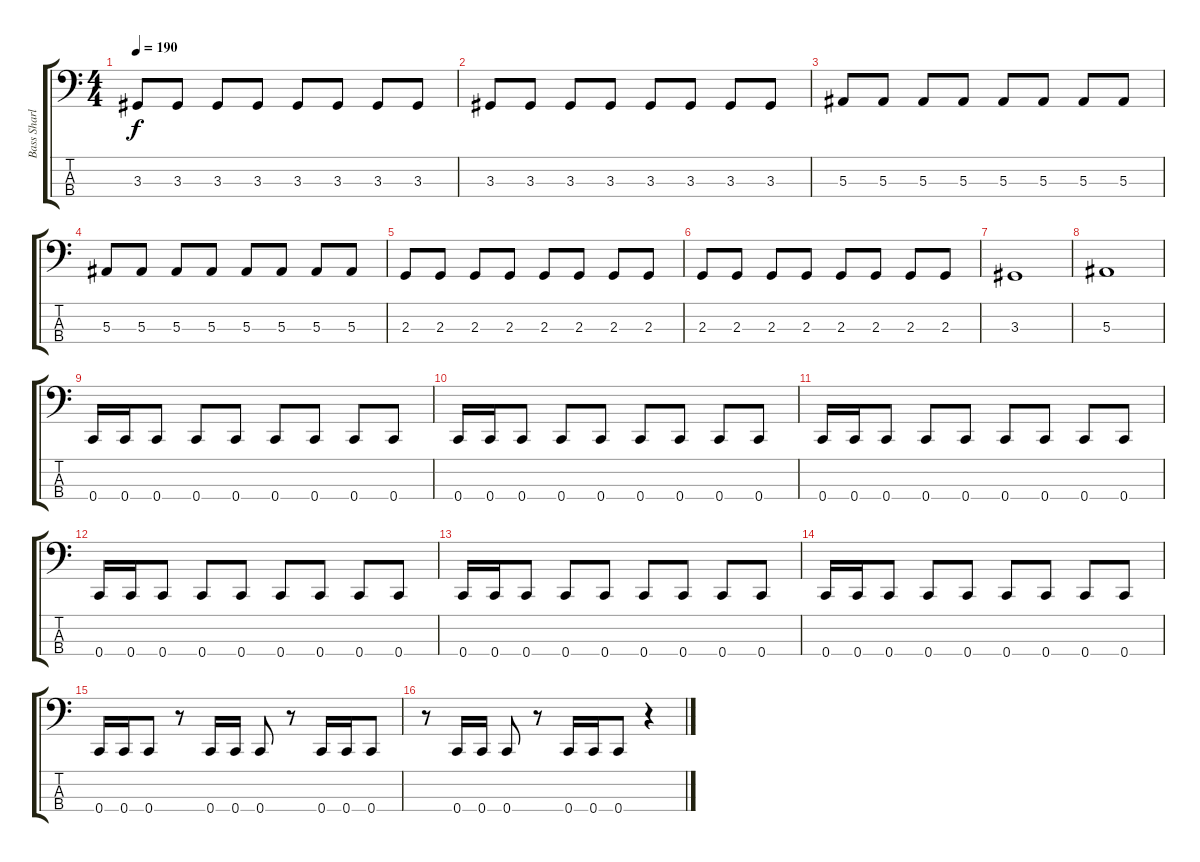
\track ("Bass Sharlee" "Bass Sharl") {instrument electricbasspick}
\staff {score tabs}
\tuning (Eb2 Bb1 F1 C1) {hide}
\ts (4 4)
\tempo 190
\clef f4
\ks c
3.3.8{dy f} 3.3.8 3.3.8 3.3.8 3.3.8 3.3.8 3.3.8 3.3.8 |
3.3.8 3.3.8 3.3.8 3.3.8 3.3.8 3.3.8 3.3.8 3.3.8 |
5.3.8 5.3.8 5.3.8 5.3.8 5.3.8 5.3.8 5.3.8 5.3.8 |
5.3.8 5.3.8 5.3.8 5.3.8 5.3.8 5.3.8 5.3.8 5.3.8 |
2.3.8 2.3.8 2.3.8 2.3.8 2.3.8 2.3.8 2.3.8 2.3.8 |
2.3.8 2.3.8 2.3.8 2.3.8 2.3.8 2.3.8 2.3.8 2.3.8 |
3.3.1 |
5.3.1 |
0.4.16 0.4.16 0.4.8 0.4.8 0.4.8 0.4.8 0.4.8 0.4.8 0.4.8 |
0.4.16 0.4.16 0.4.8 0.4.8 0.4.8 0.4.8 0.4.8 0.4.8 0.4.8 |
0.4.16 0.4.16 0.4.8 0.4.8 0.4.8 0.4.8 0.4.8 0.4.8 0.4.8 |
0.4.16 0.4.16 0.4.8 0.4.8 0.4.8 0.4.8 0.4.8 0.4.8 0.4.8 |
0.4.16 0.4.16 0.4.8 0.4.8 0.4.8 0.4.8 0.4.8 0.4.8 0.4.8 |
0.4.16 0.4.16 0.4.8 0.4.8 0.4.8 0.4.8 0.4.8 0.4.8 0.4.8 |
0.4.16 0.4.16 0.4.8 r.8 0.4.16 0.4.16 0.4.8 r.8 0.4.16 0.4.16 0.4.8 |
r.8 0.4.16 0.4.16 0.4.8 r.8 0.4.16 0.4.16 0.4.8 r.4
